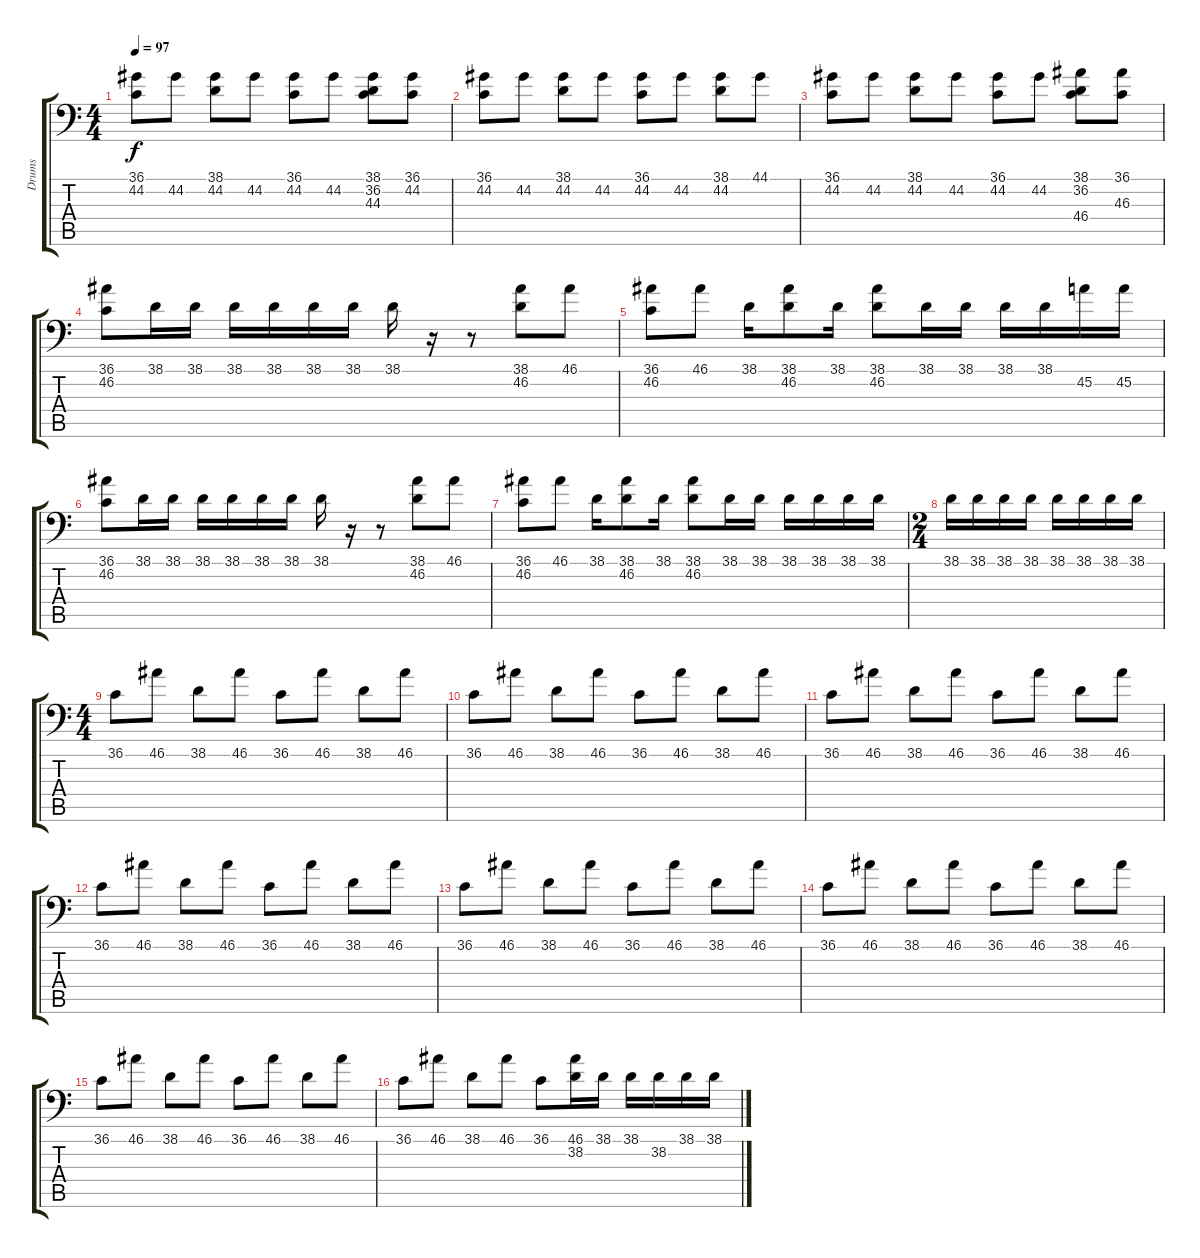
\track ("Drums" "Drums") {instrument acousticgrandpiano}
\staff {score tabs}
\tuning (C-1 C-1 C-1 C-1 C-1 C-1) {hide}
\ts (4 4)
\tempo 97
\clef f4
\ks c
(36.1 44.2).8{dy f} 44.2.8 (38.1 44.2).8 44.2.8 (36.1 44.2).8 44.2.8 (38.1 36.2 44.3).8 (36.1 44.2).8 |
(36.1 44.2).8 44.2.8 (38.1 44.2).8 44.2.8 (36.1 44.2).8 44.2.8 (38.1 44.2).8 44.1.8 |
\section ("" "")
(36.1 44.2).8 44.2.8 (38.1 44.2).8 44.2.8 (36.1 44.2).8 44.2.8 (38.1 36.2 46.4).8 (36.1 46.3).8 |
(36.1 46.2).8 38.1.16 38.1.16 38.1.16 38.1.16 38.1.16 38.1.16 38.1.16 r.16 r.8 (38.1 46.2).8 46.1.8 |
(36.1 46.2).8 46.1.8 38.1.16 (38.1 46.2).8 38.1.16 (38.1 46.2).8 38.1.16 38.1.16 38.1.16 38.1.16 45.2.16 45.2.16 |
(36.1 46.2).8 38.1.16 38.1.16 38.1.16 38.1.16 38.1.16 38.1.16 38.1.16 r.16 r.8 (38.1 46.2).8 46.1.8 |
(36.1 46.2).8 46.1.8 38.1.16 (38.1 46.2).8 38.1.16 (38.1 46.2).8 38.1.16 38.1.16 38.1.16 38.1.16 38.1.16 38.1.16 |
\ts (2 4)
38.1.16 38.1.16 38.1.16 38.1.16 38.1.16 38.1.16 38.1.16 38.1.16 |
\ts (4 4)
36.1.8 46.1.8 38.1.8 46.1.8 36.1.8 46.1.8 38.1.8 46.1.8 |
36.1.8 46.1.8 38.1.8 46.1.8 36.1.8 46.1.8 38.1.8 46.1.8 |
36.1.8 46.1.8 38.1.8 46.1.8 36.1.8 46.1.8 38.1.8 46.1.8 |
36.1.8 46.1.8 38.1.8 46.1.8 36.1.8 46.1.8 38.1.8 46.1.8 |
36.1.8 46.1.8 38.1.8 46.1.8 36.1.8 46.1.8 38.1.8 46.1.8 |
36.1.8 46.1.8 38.1.8 46.1.8 36.1.8 46.1.8 38.1.8 46.1.8 |
36.1.8 46.1.8 38.1.8 46.1.8 36.1.8 46.1.8 38.1.8 46.1.8 |
\section ("" "")
36.1.8 46.1.8 38.1.8 46.1.8 36.1.8 (46.1 38.2).16 38.1.16 38.1.16 38.2.16 38.1.16 38.1.16
